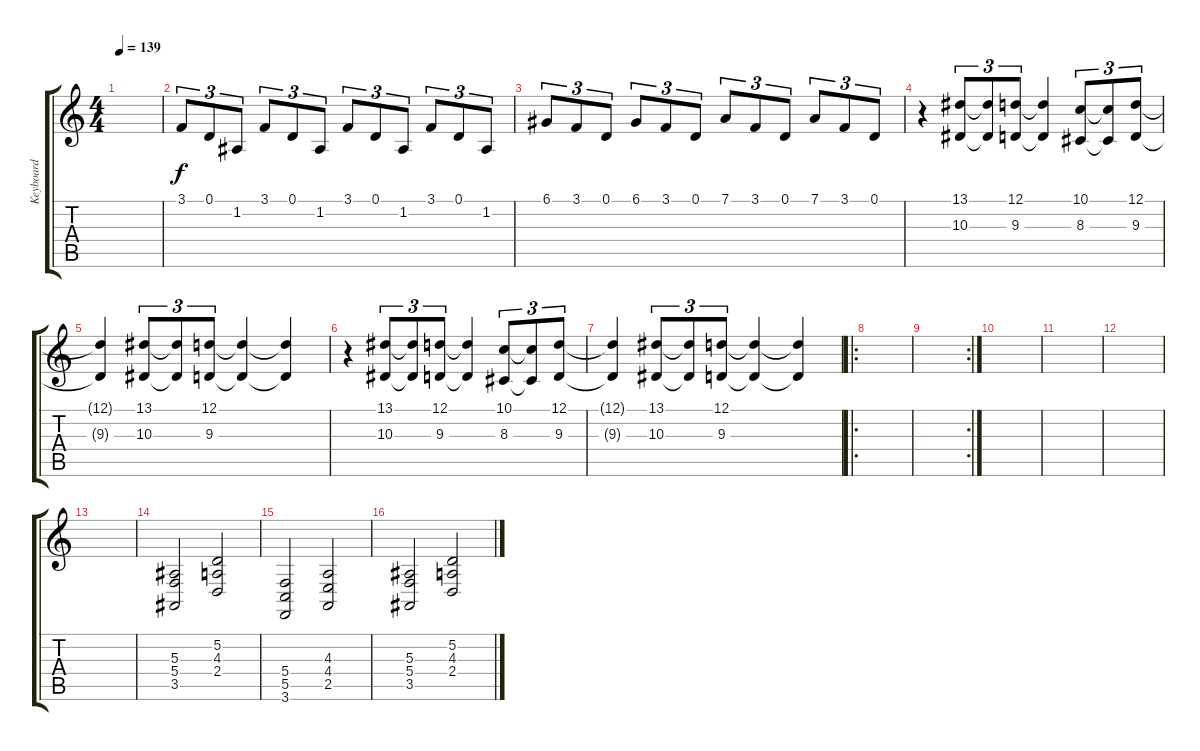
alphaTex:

\track ("Keyboard " "Keyboard ") {instrument orchestralharp}
\staff {score tabs}
\tuning (D4 A3 F3 C3 G2 D2) {hide}
\ts (4 4)
\tempo 139
\clef g2
\ks c
|
3.1.8{tu (3 2) volume 14 instrument orchestralharp} 0.1.8{tu (3 2)} 1.2.8{tu (3 2)} 3.1.8{tu (3 2)} 0.1.8{tu (3 2)} 1.2.8{tu (3 2)} 3.1.8{tu (3 2)} 0.1.8{tu (3 2)} 1.2.8{tu (3 2)} 3.1.8{tu (3 2)} 0.1.8{tu (3 2)} 1.2.8{tu (3 2)} |
6.1.8{tu (3 2)} 3.1.8{tu (3 2)} 0.1.8{tu (3 2)} 6.1.8{tu (3 2)} 3.1.8{tu (3 2)} 0.1.8{tu (3 2)} 7.1.8{tu (3 2)} 3.1.8{tu (3 2)} 0.1.8{tu (3 2)} 7.1.8{tu (3 2)} 3.1.8{tu (3 2)} 0.1.8{tu (3 2)} |
r.4 (13.1 10.3).8{tu (3 2) volume 16 instrument orchestrahit} (13.1{t} 10.3{t}).8{tu (3 2)} (12.1 9.3).8{tu (3 2)} (12.1{t} 9.3{t}).4 (10.1 8.3).8{tu (3 2)} (10.1{t} 8.3{t}).8{tu (3 2)} (12.1 9.3).8{tu (3 2)} |
(12.1{t} 9.3{t}).4 (13.1 10.3).8{tu (3 2)} (13.1{t} 10.3{t}).8{tu (3 2)} (12.1 9.3).8{tu (3 2)} (12.1{t} 9.3{t}).4 (12.1{t} 9.3{t}).4 |
r.4 (13.1 10.3).8{tu (3 2) volume 16 instrument orchestrahit} (13.1{t} 10.3{t}).8{tu (3 2)} (12.1 9.3).8{tu (3 2)} (12.1{t} 9.3{t}).4 (10.1 8.3).8{tu (3 2)} (10.1{t} 8.3{t}).8{tu (3 2)} (12.1 9.3).8{tu (3 2)} |
(12.1{t} 9.3{t}).4 (13.1 10.3).8{tu (3 2)} (13.1{t} 10.3{t}).8{tu (3 2)} (12.1 9.3).8{tu (3 2)} (12.1{t} 9.3{t}).4 (12.1{t} 9.3{t}).4 |
\ro
|
\rc 2
|
|
|
|
|
(5.3 5.4 3.5).2{instrument stringensemble1} (5.2 4.3 2.4).2 |
(5.4 5.5 3.6).2 (4.3 4.4 2.5).2 |
(5.3 5.4 3.5).2 (5.2 4.3 2.4).2
